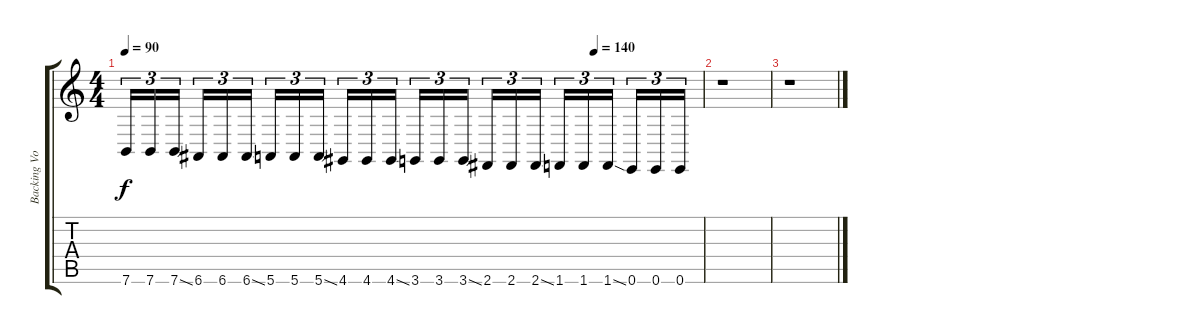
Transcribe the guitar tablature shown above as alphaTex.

\track ("Backing Vocals" "Backing Vo") {instrument lead2sawtooth}
\staff {score tabs}
\tuning (E4 B3 G3 D3 A2 E2) {hide}
\ts (4 4)
\tempo 90
\tempo (140 0.8125)
\clef g2
\ks c
7.6.16{tu (3 2) dy f} 7.6.16{tu (3 2)} 7.6{ss}.16{tu (3 2)} 6.6.16{tu (3 2)} 6.6.16{tu (3 2)} 6.6{ss}.16{tu (3 2)} 5.6.16{tu (3 2)} 5.6.16{tu (3 2)} 5.6{ss}.16{tu (3 2)} 4.6.16{tu (3 2)} 4.6.16{tu (3 2)} 4.6{ss}.16{tu (3 2)} 3.6.16{tu (3 2)} 3.6.16{tu (3 2)} 3.6{ss}.16{tu (3 2)} 2.6.16{tu (3 2)} 2.6.16{tu (3 2)} 2.6{ss}.16{tu (3 2)} 1.6.16{tu (3 2)} 1.6.16{tu (3 2)} 1.6{ss}.16{tu (3 2)} 0.6.16{tu (3 2)} 0.6.16{tu (3 2)} 0.6.16{tu (3 2)} |
r.1 |
r.1
